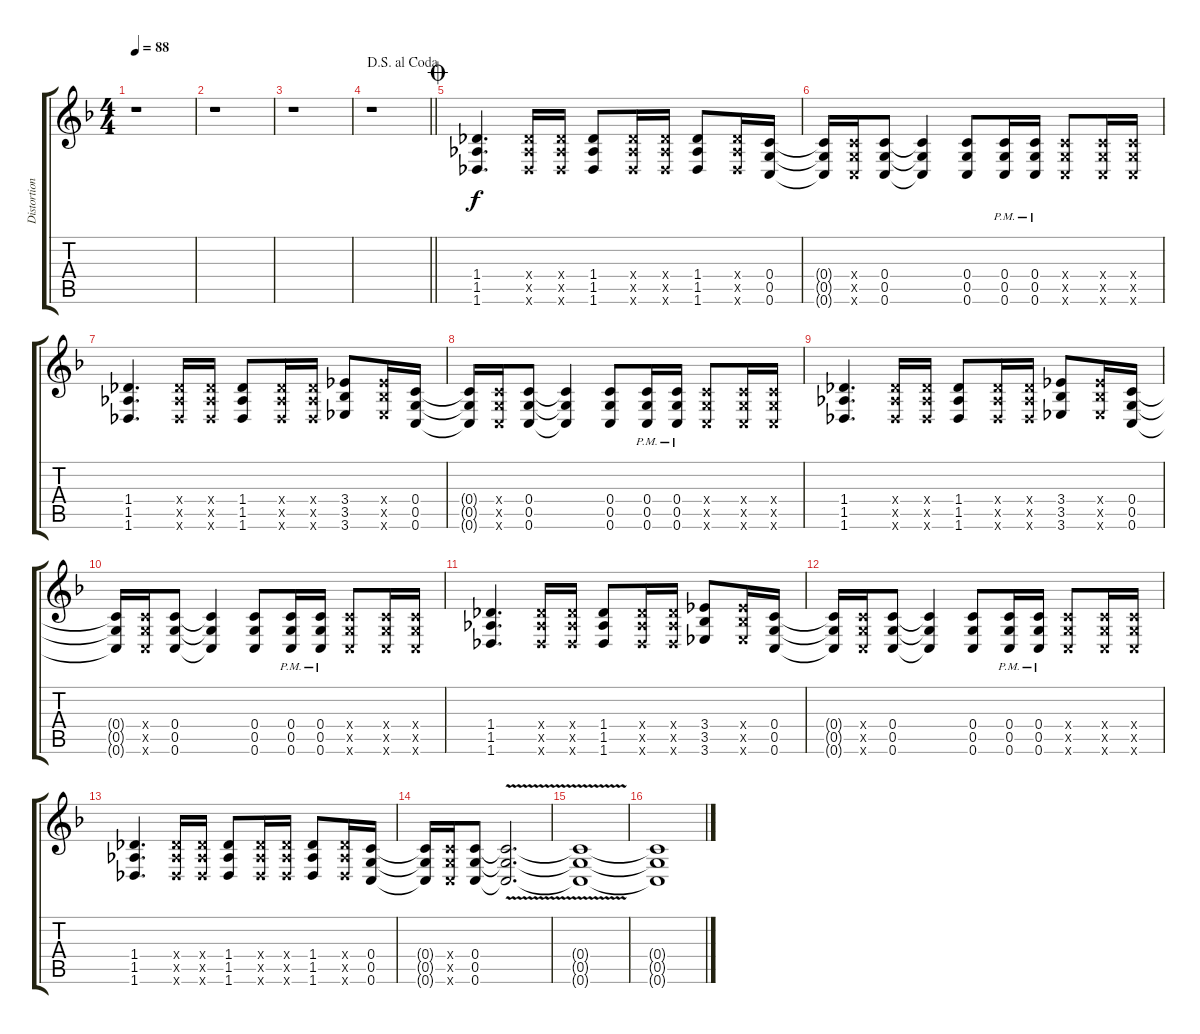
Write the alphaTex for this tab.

\track ("Distortion 2" "Distortion") {instrument distortionguitar}
\staff {score tabs}
\tuning (D4 A3 F3 C3 G2 C2) {hide}
\ts (4 4)
\tempo 88
\clef g2
\ks f
r.1{dy f} |
r.1 |
r.1 |
\jump dalsegnoalcoda
\barLineRight lightlight
r.1 |
\jump coda
(1.4 1.5 1.6).4{d} (1.4{x} 1.5{x} 1.6{x}).16 (1.4{x} 1.5{x} 1.6{x}).16 (1.4 1.5 1.6).8 (1.4{x} 1.5{x} 1.6{x}).16 (1.4{x} 1.5{x} 1.6{x}).16 (1.4 1.5 1.6).8 (1.4{x} 1.5{x} 1.6{x}).16 (0.4 0.5 0.6).16 |
(0.4{t} 0.5{t} 0.6{t}).16 (0.4{x} 0.5{x} 0.6{x}).16 (0.4 0.5 0.6).8 (0.4{t} 0.5{t} 0.6{t}).4 (0.4 0.5 0.6).8 (0.4{pm} 0.5{pm} 0.6{pm}).16 (0.4{pm} 0.5{pm} 0.6{pm}).16 (0.4{x} 0.5{x} 0.6{x}).8 (0.4{x} 0.5{x} 0.6{x}).16 (0.4{x} 0.5{x} 0.6{x}).16 |
(1.4 1.5 1.6).4{d} (1.4{x} 1.5{x} 1.6{x}).16 (1.4{x} 1.5{x} 1.6{x}).16 (1.4 1.5 1.6).8 (1.4{x} 1.5{x} 1.6{x}).16 (1.4{x} 1.5{x} 1.6{x}).16 (3.4 3.5 3.6).8 (3.4{x} 3.5{x} 3.6{x}).16 (0.4 0.5 0.6).16 |
(0.4{t} 0.5{t} 0.6{t}).16 (0.4{x} 0.5{x} 0.6{x}).16 (0.4 0.5 0.6).8 (0.4{t} 0.5{t} 0.6{t}).4 (0.4 0.5 0.6).8 (0.4{pm} 0.5{pm} 0.6{pm}).16 (0.4{pm} 0.5{pm} 0.6{pm}).16 (0.4{x} 0.5{x} 0.6{x}).8 (0.4{x} 0.5{x} 0.6{x}).16 (0.4{x} 0.5{x} 0.6{x}).16 |
(1.4 1.5 1.6).4{d} (1.4{x} 1.5{x} 1.6{x}).16 (1.4{x} 1.5{x} 1.6{x}).16 (1.4 1.5 1.6).8 (1.4{x} 1.5{x} 1.6{x}).16 (1.4{x} 1.5{x} 1.6{x}).16 (3.4 3.5 3.6).8 (3.4{x} 3.5{x} 3.6{x}).16 (0.4 0.5 0.6).16 |
(0.4{t} 0.5{t} 0.6{t}).16 (0.4{x} 0.5{x} 0.6{x}).16 (0.4 0.5 0.6).8 (0.4{t} 0.5{t} 0.6{t}).4 (0.4 0.5 0.6).8 (0.4{pm} 0.5{pm} 0.6{pm}).16 (0.4{pm} 0.5{pm} 0.6{pm}).16 (0.4{x} 0.5{x} 0.6{x}).8 (0.4{x} 0.5{x} 0.6{x}).16 (0.4{x} 0.5{x} 0.6{x}).16 |
(1.4 1.5 1.6).4{d} (1.4{x} 1.5{x} 1.6{x}).16 (1.4{x} 1.5{x} 1.6{x}).16 (1.4 1.5 1.6).8 (1.4{x} 1.5{x} 1.6{x}).16 (1.4{x} 1.5{x} 1.6{x}).16 (3.4 3.5 3.6).8 (3.4{x} 3.5{x} 3.6{x}).16 (0.4 0.5 0.6).16 |
(0.4{t} 0.5{t} 0.6{t}).16 (0.4{x} 0.5{x} 0.6{x}).16 (0.4 0.5 0.6).8 (0.4{t} 0.5{t} 0.6{t}).4 (0.4 0.5 0.6).8 (0.4{pm} 0.5{pm} 0.6{pm}).16 (0.4{pm} 0.5{pm} 0.6{pm}).16 (0.4{x} 0.5{x} 0.6{x}).8 (0.4{x} 0.5{x} 0.6{x}).16 (0.4{x} 0.5{x} 0.6{x}).16 |
(1.4 1.5 1.6).4{d} (1.4{x} 1.5{x} 1.6{x}).16 (1.4{x} 1.5{x} 1.6{x}).16 (1.4 1.5 1.6).8 (1.4{x} 1.5{x} 1.6{x}).16 (1.4{x} 1.5{x} 1.6{x}).16 (1.4 1.5 1.6).8 (1.4{x} 1.5{x} 1.6{x}).16 (0.4 0.5 0.6).16 |
(0.4{t} 0.5{t} 0.6{t}).16 (0.4{x} 0.5{x} 0.6{x}).16 (0.4 0.5 0.6).8 (0.4{v t} 0.5{t} 0.6{t}).2{d} |
(0.4{t} 0.5{t} 0.6{t}).1 |
(0.4{t} 0.5{t} 0.6{t}).1
